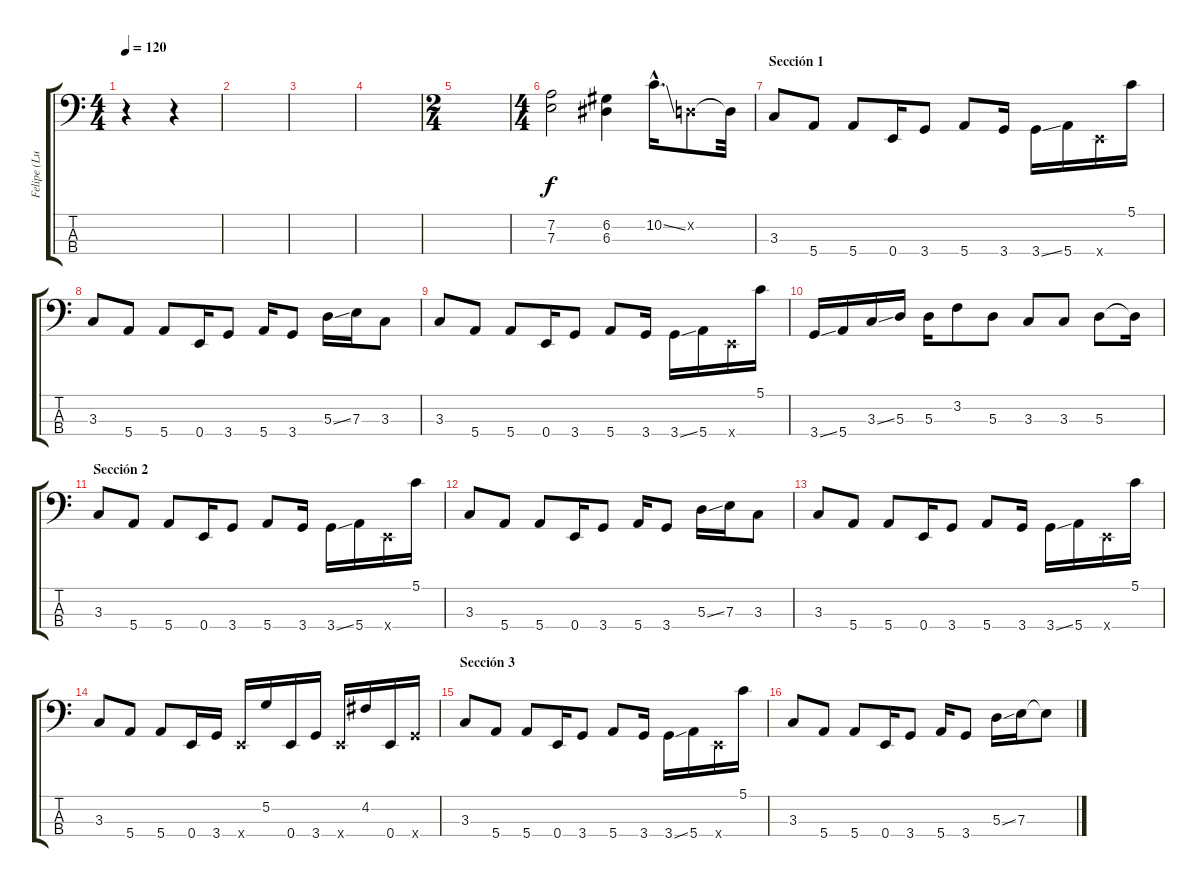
\track ("Felipe (Lu - Fuky)" "Felipe (Lu") {instrument slapbass2}
\staff {score tabs}
\tuning (G2 D2 A1 E1) {hide}
\ts (4 4)
\section ("" "")
\tempo 120
\clef f4
\ks c
r.4{dy f instrument slapbass2} r.4 |
|
|
|
\ts (2 4)
|
\ts (4 4)
(7.2 7.3).2 (6.2 6.3).4 10.2{ss hac}.16{d} 0.2{x}.8 0.2{t}.32 |
\section ("" "Sección 1")
3.3.8 5.4.8 5.4.8 0.4.16 3.4.8 5.4.8 3.4.16 3.4{ss}.16 5.4.16 0.4{x}.16 5.1.16 |
3.3.8 5.4.8 5.4.8 0.4.16 3.4.8 5.4.16 3.4.8 5.3{ss}.16 7.3.16 3.3.8 |
3.3.8 5.4.8 5.4.8 0.4.16 3.4.8 5.4.8 3.4.16 3.4{ss}.16 5.4.16 0.4{x}.16 5.1.16 |
3.4{ss}.16 5.4.16 3.3{ss}.16 5.3.16 5.3.16 3.2.8 5.3.8 3.3.8 3.3.8 5.3.8 5.3{t}.16 |
\section ("" "Sección 2")
3.3.8 5.4.8 5.4.8 0.4.16 3.4.8 5.4.8 3.4.16 3.4{ss}.16 5.4.16 0.4{x}.16 5.1.16 |
3.3.8 5.4.8 5.4.8 0.4.16 3.4.8 5.4.16 3.4.8 5.3{ss}.16 7.3.16 3.3.8 |
3.3.8 5.4.8 5.4.8 0.4.16 3.4.8 5.4.8 3.4.16 3.4{ss}.16 5.4.16 0.4{x}.16 5.1.16 |
3.3.8 5.4.8 5.4.8 0.4.16 3.4.16 0.4{x}.16 5.2.16 0.4.16 3.4.16 0.4{x}.16 4.2.16 0.4.16 3.4{x}.16 |
\section ("" "Sección 3")
3.3.8 5.4.8 5.4.8 0.4.16 3.4.8 5.4.8 3.4.16 3.4{ss}.16 5.4.16 0.4{x}.16 5.1.16 |
3.3.8 5.4.8 5.4.8 0.4.16 3.4.8 5.4.16 3.4.8 5.3{ss}.16 7.3.16 7.3{t}.8
